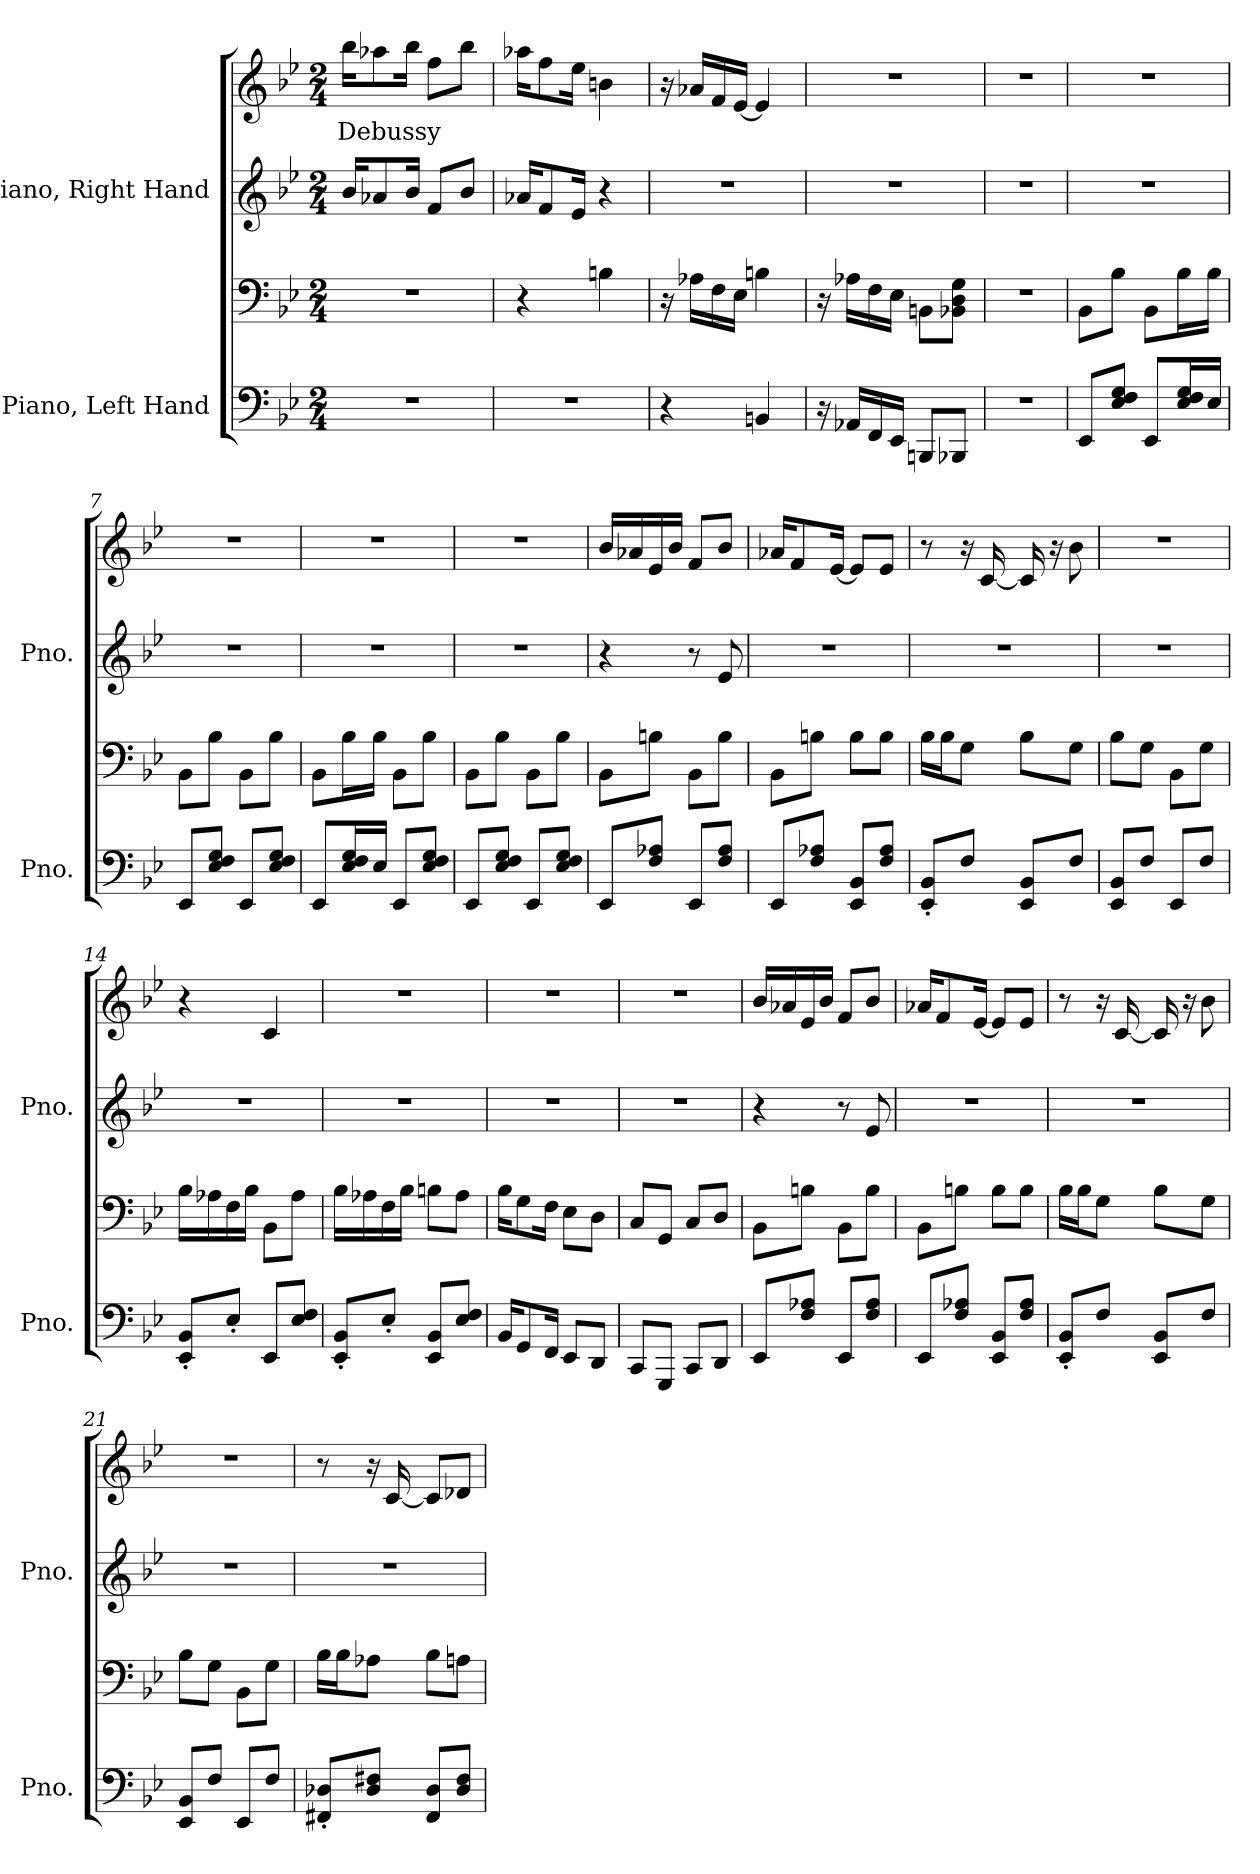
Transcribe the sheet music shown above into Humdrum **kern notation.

**kern	**kern	**kern	**kern	**text
*part2	*part2	*part1	*part1	*part1
*staff4	*staff3	*staff2	*staff1	*staff1
*I"Piano, Left Hand	*	*I"Piano, Right Hand	*	*
*I'Pno.	*	*I'Pno.	*	*
*clefF4	*clefF4	*clefG2	*clefG2	*
*k[b-e-]	*k[b-e-]	*k[b-e-]	*k[b-e-]	*
*M2/4	*M2/4	*M2/4	*M2/4	*
*MM125	*MM125	*MM125	*MM125	*
=1	=1	=1	=1	=1
!	!	!	!	!LO:LY:b
2r	2r	16b-/KL	16bb-\KL	Debussy
.	.	8a-X/	8aa-X\	.
.	.	16b-/Jk	16bb-\Jk	.
.	.	8f/L	8ff\L	.
.	.	8b-/J	8bb-\J	.
=2	=2	=2	=2	=2
2r	4r	16a-X/KL	16aa-X\KL	.
.	.	8f/	8ff\	.
.	.	16e-/Jk	16ee-\Jk	.
.	4Bn\	4r	4bn\	.
=3	=3	=3	=3	=3
4r	16r	2r	16r	.
.	16A-X\LL	.	16a-X/LL	.
.	16F\	.	16f/	.
.	16E-\JJ	.	[16e-/JJ	.
4BBn/	4Bn\	.	4e-/]	.
=4	=4	=4	=4	=4
16r	16r	2r	2r	.
16AA-X/LL	16A-X\LL	.	.	.
16FF/	16F\	.	.	.
16EE-/JJ	16E-\JJ	.	.	.
8BBBn/L	8BBn\L	.	.	.
8BBB-X/J	8BB-X\ 8D\ 8G\J	.	.	.
=5	=5	=5	=5	=5
2r	2r	2r	2r	.
!!LO:LB:g=z
=6	=6	=6	=6	=6
8EE-/L	8BB-\L	2r	2r	.
8E-/ 8F/ 8G/J	8B-\J	.	.	.
8EE-/L	8BB-\L	.	.	.
16E-/ 16F/ 16G/L	16B-\L	.	.	.
16E-/JJ	16B-\JJ	.	.	.
=7	=7	=7	=7	=7
8EE-/L	8BB-\L	2r	2r	.
8E-/ 8F/ 8G/J	8B-\J	.	.	.
8EE-/L	8BB-\L	.	.	.
8E-/ 8F/ 8G/J	8B-\J	.	.	.
=8	=8	=8	=8	=8
8EE-/L	8BB-\L	2r	2r	.
16E-/ 16F/ 16G/L	16B-\L	.	.	.
16E-/JJ	16B-\JJ	.	.	.
8EE-/L	8BB-\L	.	.	.
8E-/ 8F/ 8G/J	8B-\J	.	.	.
=9	=9	=9	=9	=9
8EE-/L	8BB-\L	2r	2r	.
8E-/ 8F/ 8G/J	8B-\J	.	.	.
8EE-/L	8BB-\L	.	.	.
8E-/ 8F/ 8G/J	8B-\J	.	.	.
=10	=10	=10	=10	=10
8EE-/L	8BB-\L	4r	16b-/LL	.
.	.	.	16a-X/	.
8F/ 8A-X/J	8Bn\J	.	16e-/	.
.	.	.	16b-/JJ	.
8EE-/L	8BB-\L	8r	8f/L	.
8F/ 8A-/J	8B\J	8e-/	8b-/J	.
=11	=11	=11	=11	=11
8EE-/L	8BB-\L	2r	16a-X/KL	.
.	.	.	8f/	.
8F/ 8A-X/J	8Bn\J	.	.	.
.	.	.	[16e-/Jk	.
8EE-/ 8BB-/L	8B\L	.	8e-/L]	.
8F/ 8A-/J	8B\J	.	8e-/J	.
!!LO:LB:g=z
=12	=12	=12	=12	=12
8EE-/' 8BB-/'L	16B-\LL	2r	8r	.
.	16B-\J	.	.	.
8F/J	8G\J	.	16r	.
.	.	.	[16c/	.
8EE-/ 8BB-/L	8B-\L	.	16c/]	.
.	.	.	16r	.
8F/J	8G\J	.	8b-\	.
=13	=13	=13	=13	=13
8EE-/ 8BB-/L	8B-\L	2r	2r	.
8F/J	8G\J	.	.	.
8EE-/L	8BB-\L	.	.	.
8F/J	8G\J	.	.	.
=14	=14	=14	=14	=14
8EE-/' 8BB-/'L	16B-\LL	2r	4r	.
.	16A-X\	.	.	.
8E-'/J	16F\	.	.	.
.	16B-\JJ	.	.	.
8EE-/L	8BB-\L	.	4c/	.
8E-/ 8F/J	8A-\J	.	.	.
=15	=15	=15	=15	=15
8EE-/' 8BB-/'L	16B-\LL	2r	2r	.
.	16A-X\	.	.	.
8E-'/J	16F\	.	.	.
.	16B-\JJ	.	.	.
8EE-/ 8BB-/L	8Bn\L	.	.	.
8E-/ 8F/J	8A-\J	.	.	.
=16	=16	=16	=16	=16
16BB-/KL	16B-\KL	2r	2r	.
8GG/	8G\	.	.	.
16FF/Jk	16F\Jk	.	.	.
8EE-/L	8E-\L	.	.	.
8DD/J	8D\J	.	.	.
!!LO:PB:g=z
=17	=17	=17	=17	=17
8CC/L	8C/L	2r	2r	.
8GGG/J	8GG/J	.	.	.
8CC/L	8C/L	.	.	.
8DD/J	8D/J	.	.	.
=18	=18	=18	=18	=18
8EE-/L	8BB-\L	4r	16b-/LL	.
.	.	.	16a-X/	.
8F/ 8A-X/J	8Bn\J	.	16e-/	.
.	.	.	16b-/JJ	.
8EE-/L	8BB-\L	8r	8f/L	.
8F/ 8A-/J	8B\J	8e-/	8b-/J	.
=19	=19	=19	=19	=19
8EE-/L	8BB-\L	2r	16a-X/KL	.
.	.	.	8f/	.
8F/ 8A-X/J	8Bn\J	.	.	.
.	.	.	[16e-/Jk	.
8EE-/ 8BB-/L	8B\L	.	8e-/L]	.
8F/ 8A-/J	8B\J	.	8e-/J	.
=20	=20	=20	=20	=20
8EE-/' 8BB-/'L	16B-\LL	2r	8r	.
.	16B-\J	.	.	.
8F/J	8G\J	.	16r	.
.	.	.	[16c/	.
8EE-/ 8BB-/L	8B-\L	.	16c/]	.
.	.	.	16r	.
8F/J	8G\J	.	8b-\	.
=21	=21	=21	=21	=21
8EE-/ 8BB-/L	8B-\L	2r	2r	.
8F/J	8G\J	.	.	.
8EE-/L	8BB-\L	.	.	.
8F/J	8G\J	.	.	.
!!LO:LB:g=z
=22	=22	=22	=22	=22
8FF#X/' 8D-X/'L	16B-\LL	2r	8r	.
.	16B-\J	.	.	.
8D-/ 8F#X/J	8A-X\J	.	16r	.
.	.	.	[16c/	.
8FF#/ 8D-/L	8B-\L	.	8c/L]	.
8D-/ 8F#/J	8An\J	.	8d-X/J	.
=	=	=	=	=
*-	*-	*-	*-	*-
